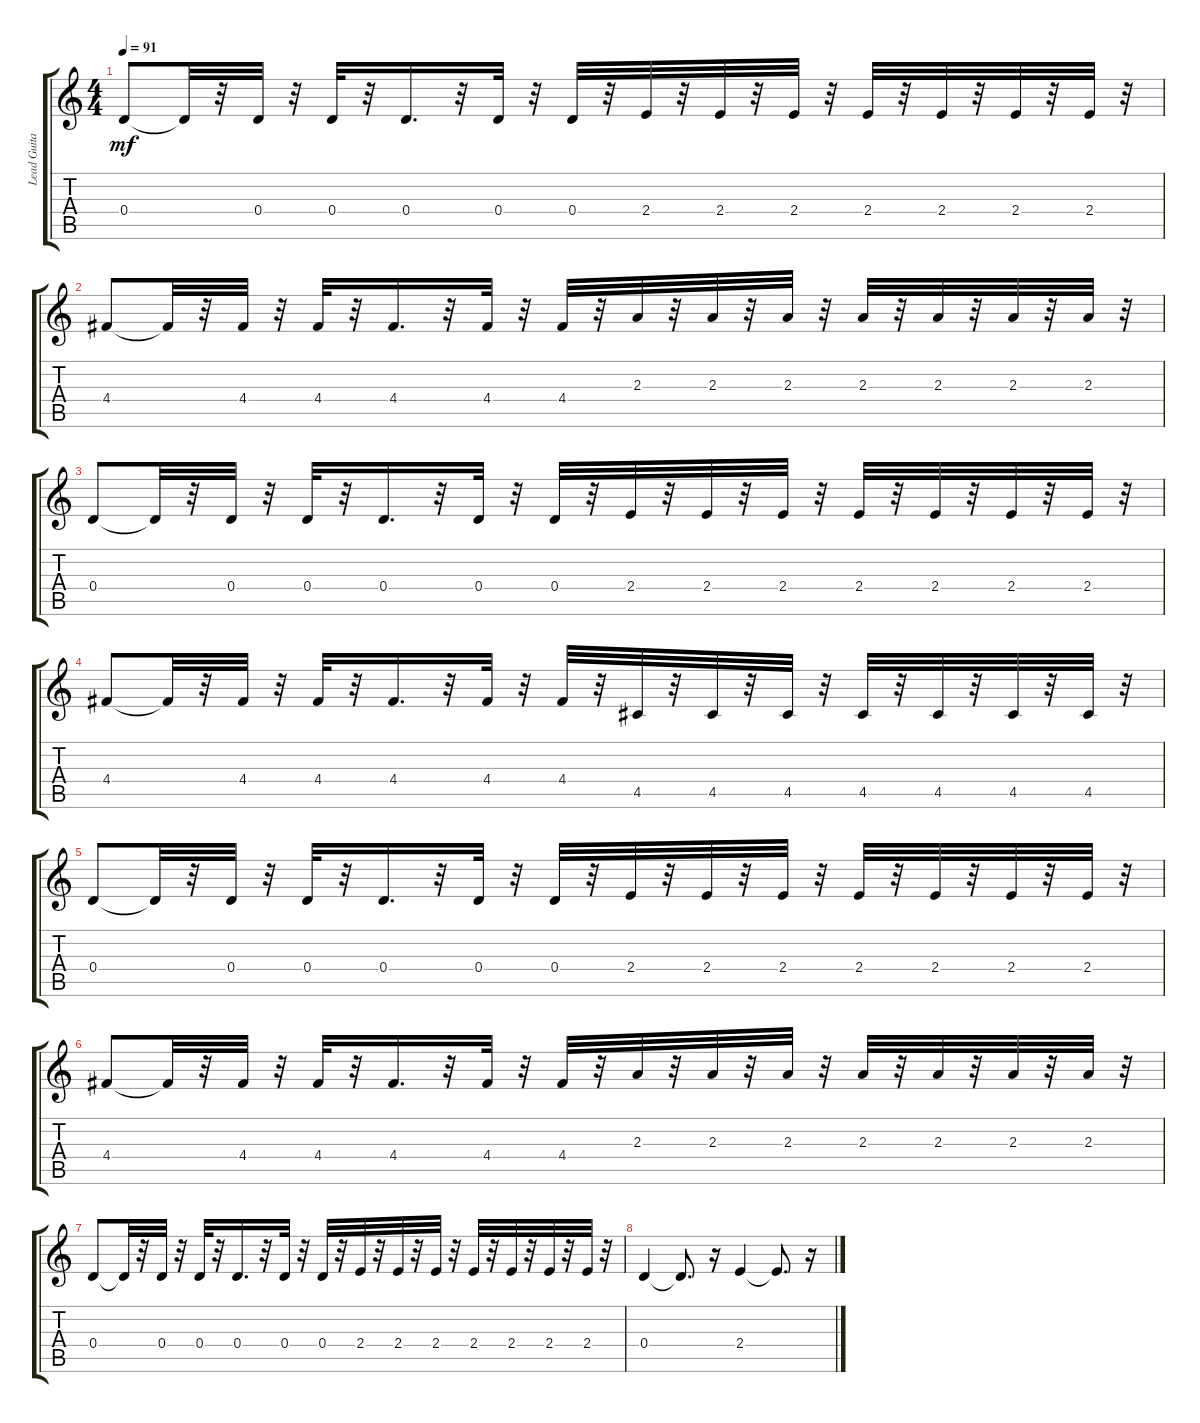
\track ("Lead Guitar" "Lead Guita") {instrument overdrivenguitar}
\staff {score tabs}
\tuning (E4 B3 G3 D3 A2 E2) {hide}
\ts (4 4)
\tempo 91
\clef g2
\ks c
0.4.8{dy mf} 0.4{t}.32 r.32 0.4.32 r.32 0.4.32 r.32 0.4.16{d} r.32 0.4.32 r.32 0.4.32 r.32 2.4.32 r.32 2.4.32 r.32 2.4.32 r.32 2.4.32 r.32 2.4.32 r.32 2.4.32 r.32 2.4.32 r.32 |
4.4.8 4.4{t}.32 r.32 4.4.32 r.32 4.4.32 r.32 4.4.16{d} r.32 4.4.32 r.32 4.4.32 r.32 2.3.32 r.32 2.3.32 r.32 2.3.32 r.32 2.3.32 r.32 2.3.32 r.32 2.3.32 r.32 2.3.32 r.32 |
0.4.8 0.4{t}.32 r.32 0.4.32 r.32 0.4.32 r.32 0.4.16{d} r.32 0.4.32 r.32 0.4.32 r.32 2.4.32 r.32 2.4.32 r.32 2.4.32 r.32 2.4.32 r.32 2.4.32 r.32 2.4.32 r.32 2.4.32 r.32 |
4.4.8 4.4{t}.32 r.32 4.4.32 r.32 4.4.32 r.32 4.4.16{d} r.32 4.4.32 r.32 4.4.32 r.32 4.5.32 r.32 4.5.32 r.32 4.5.32 r.32 4.5.32 r.32 4.5.32 r.32 4.5.32 r.32 4.5.32 r.32 |
0.4.8 0.4{t}.32 r.32 0.4.32 r.32 0.4.32 r.32 0.4.16{d} r.32 0.4.32 r.32 0.4.32 r.32 2.4.32 r.32 2.4.32 r.32 2.4.32 r.32 2.4.32 r.32 2.4.32 r.32 2.4.32 r.32 2.4.32 r.32 |
4.4.8 4.4{t}.32 r.32 4.4.32 r.32 4.4.32 r.32 4.4.16{d} r.32 4.4.32 r.32 4.4.32 r.32 2.3.32 r.32 2.3.32 r.32 2.3.32 r.32 2.3.32 r.32 2.3.32 r.32 2.3.32 r.32 2.3.32 r.32 |
0.4.8 0.4{t}.32 r.32 0.4.32 r.32 0.4.32 r.32 0.4.16{d} r.32 0.4.32 r.32 0.4.32 r.32 2.4.32 r.32 2.4.32 r.32 2.4.32 r.32 2.4.32 r.32 2.4.32 r.32 2.4.32 r.32 2.4.32 r.32 |
0.4.4 0.4{t}.8{d} r.16 2.4.4 2.4{t}.8{d} r.16
